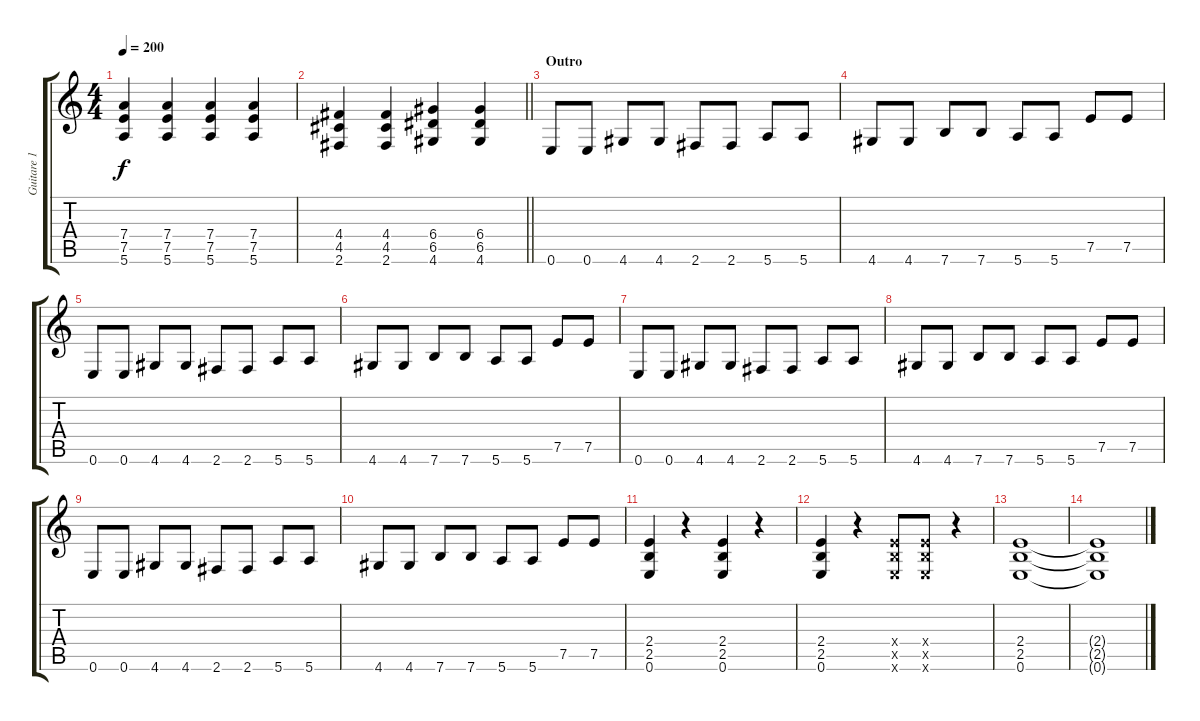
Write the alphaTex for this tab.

\track ("Guitare 1" "Guitare 1") {instrument overdrivenguitar}
\staff {score tabs}
\tuning (E4 B3 G3 D3 A2 E2) {hide}
\ts (4 4)
\tempo 200
\clef g2
\ks c
(7.4 7.5 5.6).4{dy f} (7.4 7.5 5.6).4 (7.4 7.5 5.6).4 (7.4 7.5 5.6).4 |
\barLineRight lightlight
(4.4 4.5 2.6).4 (4.4 4.5 2.6).4 (6.4 6.5 4.6).4 (6.4 6.5 4.6).4 |
\section ("" "Outro ")
0.6.8 0.6.8 4.6.8 4.6.8 2.6.8 2.6.8 5.6.8 5.6.8 |
4.6.8 4.6.8 7.6.8 7.6.8 5.6.8 5.6.8 7.5.8 7.5.8 |
0.6.8 0.6.8 4.6.8 4.6.8 2.6.8 2.6.8 5.6.8 5.6.8 |
4.6.8 4.6.8 7.6.8 7.6.8 5.6.8 5.6.8 7.5.8 7.5.8 |
0.6.8 0.6.8 4.6.8 4.6.8 2.6.8 2.6.8 5.6.8 5.6.8 |
4.6.8 4.6.8 7.6.8 7.6.8 5.6.8 5.6.8 7.5.8 7.5.8 |
0.6.8 0.6.8 4.6.8 4.6.8 2.6.8 2.6.8 5.6.8 5.6.8 |
4.6.8 4.6.8 7.6.8 7.6.8 5.6.8 5.6.8 7.5.8 7.5.8 |
(2.4 2.5 0.6).4 r.4 (2.4 2.5 0.6).4 r.4 |
(2.4 2.5 0.6).4 r.4 (2.4{x} 2.5{x} 0.6{x}).8 (2.4{x} 2.5{x} 0.6{x}).8 r.4 |
(2.4 2.5 0.6).1 |
(2.4{t} 2.5{t} 0.6{t}).1
